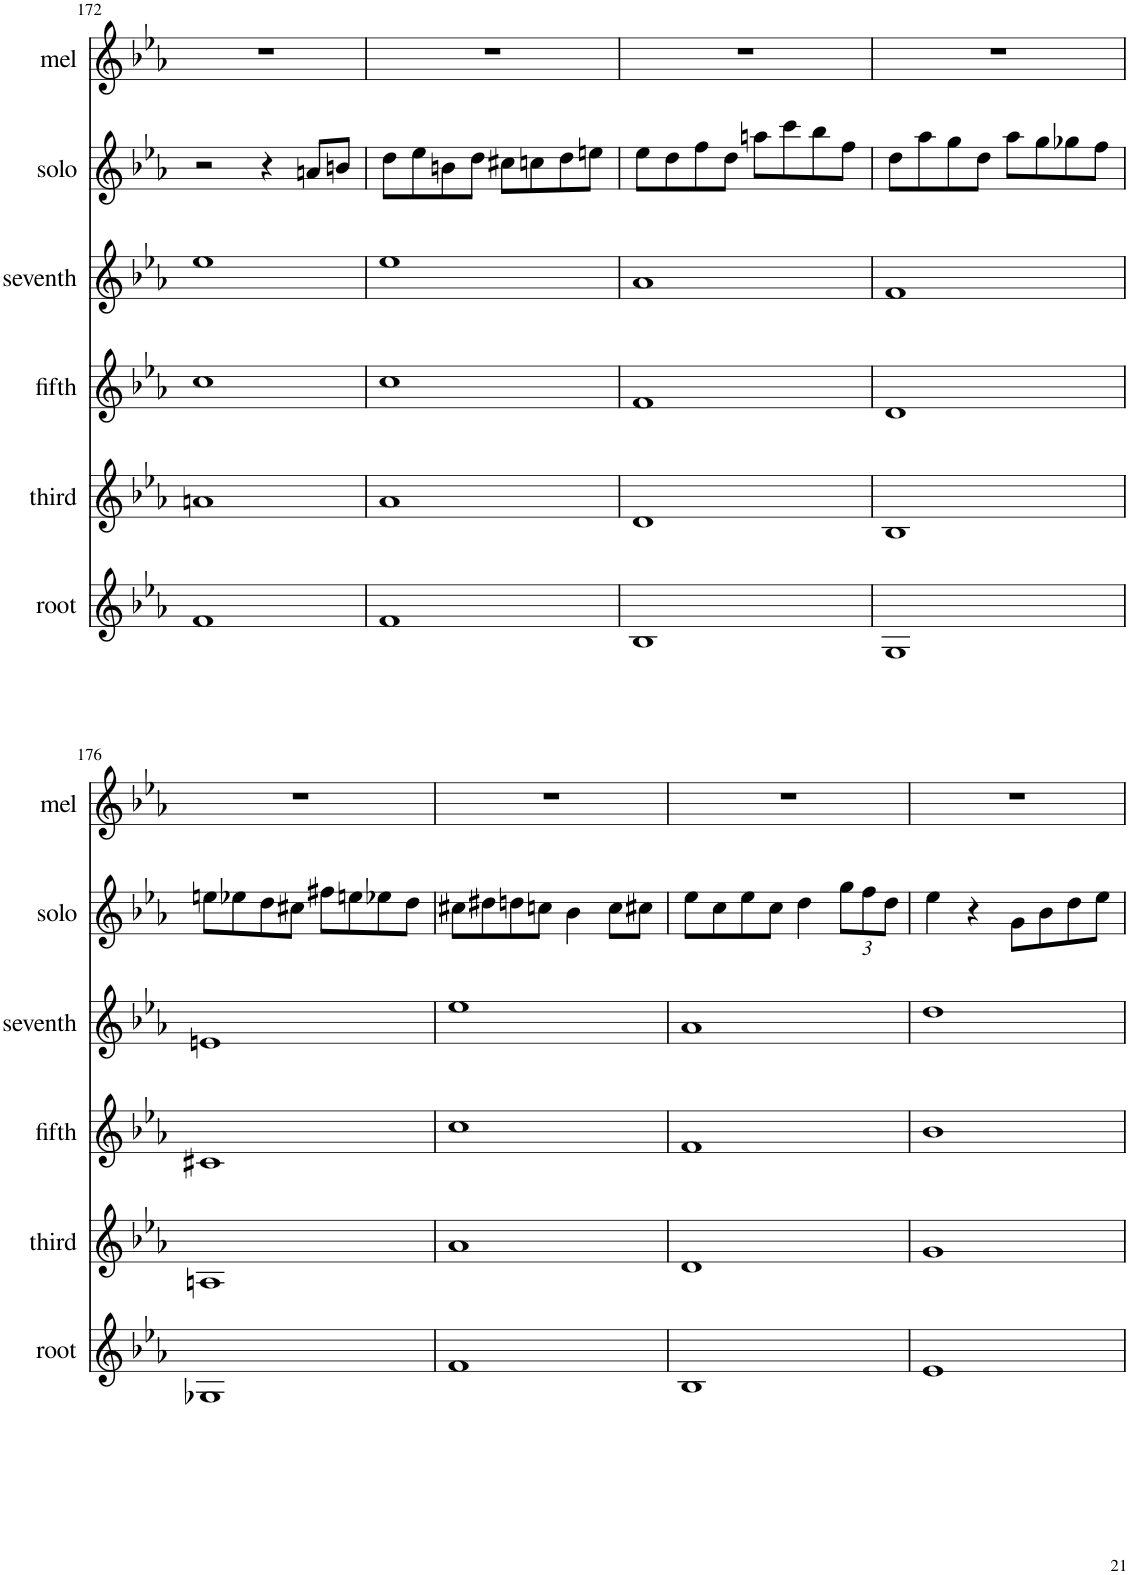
**kern	**kern	**kern	**kern	**kern	**kern
*part6	*part5	*part4	*part3	*part2	*part1
*staff6	*staff5	*staff4	*staff3	*staff2	*staff1
*I"root	*I"third	*I"fifth	*I"seventh	*I"solo	*I"mel
*I'root	*I'third	*I'fifth	*I'seventh	*I'solo	*I'mel
!!LO:PB:g=z
*clefG2	*clefG2	*clefG2	*clefG2	*clefG2	*clefG2
*k[b-e-a-]	*k[b-e-a-]	*k[b-e-a-]	*k[b-e-a-]	*k[b-e-a-]	*k[b-e-a-]
*M4/4	*M4/4	*M4/4	*M4/4	*M4/4	*M4/4
=172	=172	=172	=172	=172	=172
1f	1an	1cc	1ee-	2r	1r
.	.	.	.	4r	.
.	.	.	.	8an/L	.
.	.	.	.	8bn/J	.
=173	=173	=173	=173	=173	=173
1f	1a-	1cc	1ee-	8dd\L	1r
.	.	.	.	8ee-\	.
.	.	.	.	8bn\	.
.	.	.	.	8dd\J	.
.	.	.	.	8cc#X\L	.
.	.	.	.	8ccn\	.
.	.	.	.	8dd\	.
.	.	.	.	8een\J	.
=174	=174	=174	=174	=174	=174
1B-	1d	1f	1a-	8ee-\L	1r
.	.	.	.	8dd\	.
.	.	.	.	8ff\	.
.	.	.	.	8dd\J	.
.	.	.	.	8aan\L	.
.	.	.	.	8ccc\	.
.	.	.	.	8bb-\	.
.	.	.	.	8ff\J	.
=175	=175	=175	=175	=175	=175
1G	1B-	1d	1f	8dd\L	1r
.	.	.	.	8aa-\	.
.	.	.	.	8gg\	.
.	.	.	.	8dd\J	.
.	.	.	.	8aa-\L	.
.	.	.	.	8gg\	.
.	.	.	.	8gg-X\	.
.	.	.	.	8ff\J	.
!!LO:LB:g=z
=176	=176	=176	=176	=176	=176
1G-X	1An	1c#X	1en	8een\L	1r
.	.	.	.	8ee-X\	.
.	.	.	.	8dd\	.
.	.	.	.	8cc#X\J	.
.	.	.	.	8ff#X\L	.
.	.	.	.	8een\	.
.	.	.	.	8ee-X\	.
.	.	.	.	8dd\J	.
=177	=177	=177	=177	=177	=177
1f	1a-	1cc	1ee-	8cc#X\L	1r
.	.	.	.	8dd#X\	.
.	.	.	.	8ddn\	.
.	.	.	.	8ccn\J	.
.	.	.	.	4b-\	.
.	.	.	.	8cc\L	.
.	.	.	.	8cc#X\J	.
=178	=178	=178	=178	=178	=178
1B-	1d	1f	1a-	8ee-\L	1r
.	.	.	.	8cc\	.
.	.	.	.	8ee-\	.
.	.	.	.	8cc\J	.
.	.	.	.	4dd\	.
*	*	*	*	*Xbrackettup	*
.	.	.	.	12gg\L	.
.	.	.	.	12ff\	.
.	.	.	.	12dd\J	.
=179	=179	=179	=179	=179	=179
1e-	1g	1b-	1dd	4ee-\	1r
.	.	.	.	4r	.
.	.	.	.	8g\L	.
.	.	.	.	8b-\	.
.	.	.	.	8dd\	.
.	.	.	.	8ee-\J	.
=	=	=	=	=	=
*-	*-	*-	*-	*-	*-
